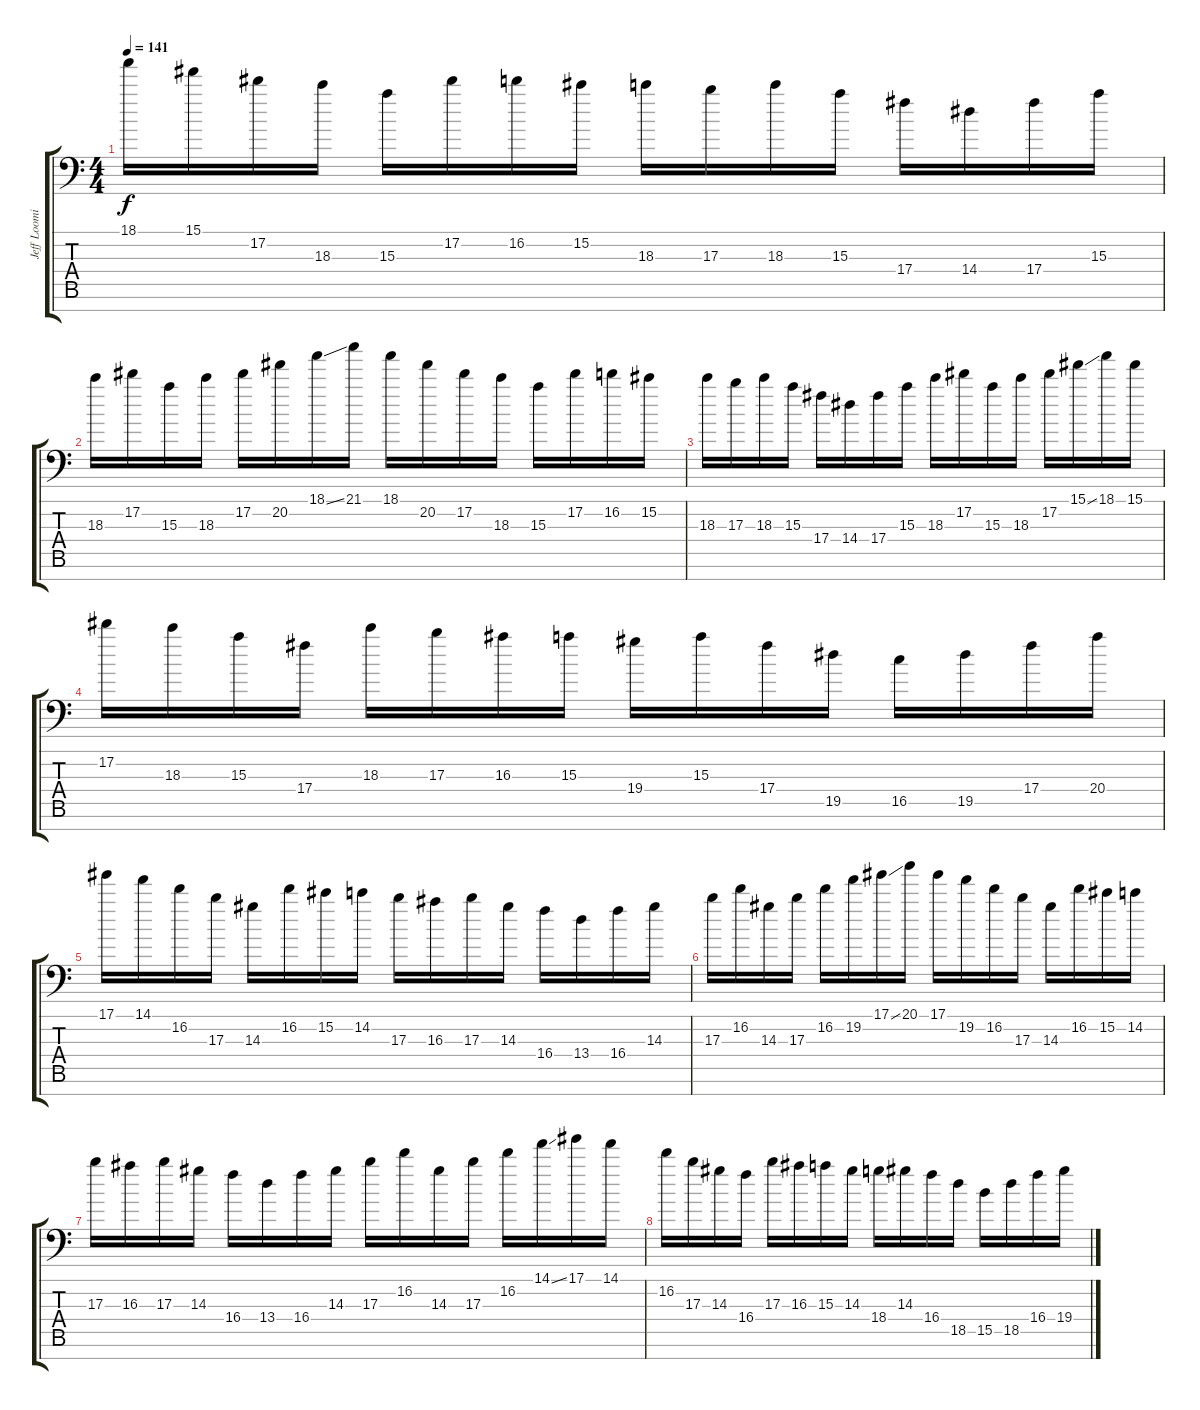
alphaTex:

\track ("Jeff Loomis Solo" "Jeff Loomi") {instrument distortionguitar}
\staff {score tabs}
\tuning (Eb4 Bb3 Gb3 Db3 Ab2 Eb2 Bb1) {hide}
\ts (4 4)
\tempo 141
\clef f4
\ks c
18.1.16{dy f balance 4 instrument distortionguitar} 15.1.16 17.2.16 18.3.16 15.3.16 17.2.16 16.2.16 15.2.16 18.3.16 17.3.16 18.3.16 15.3.16 17.4.16 14.4.16 17.4.16 15.3.16 |
18.3.16 17.2.16 15.3.16 18.3.16 17.2.16 20.2.16 18.1{ss}.16 21.1.16 18.1.16 20.2.16 17.2.16 18.3.16 15.3.16 17.2.16 16.2.16 15.2.16 |
18.3.16 17.3.16 18.3.16 15.3.16 17.4.16 14.4.16 17.4.16 15.3.16 18.3.16 17.2.16 15.3.16 18.3.16 17.2.16 15.1{ss}.16 18.1.16 15.1.16 |
17.2.16 18.3.16 15.3.16 17.4.16 18.3.16 17.3.16 16.3.16 15.3.16 19.4.16 15.3.16 17.4.16 19.5.16 16.5.16 19.5.16 17.4.16 20.4.16 |
17.1.16 14.1.16 16.2.16 17.3.16 14.3.16 16.2.16 15.2.16 14.2.16 17.3.16 16.3.16 17.3.16 14.3.16 16.4.16 13.4.16 16.4.16 14.3.16 |
17.3.16 16.2.16 14.3.16 17.3.16 16.2.16 19.2.16 17.1{ss}.16 20.1.16 17.1.16 19.2.16 16.2.16 17.3.16 14.3.16 16.2.16 15.2.16 14.2.16 |
17.3.16 16.3.16 17.3.16 14.3.16 16.4.16 13.4.16 16.4.16 14.3.16 17.3.16 16.2.16 14.3.16 17.3.16 16.2.16 14.1{ss}.16 17.1.16 14.1.16 |
16.2.16 17.3.16 14.3.16 16.4.16 17.3.16 16.3.16 15.3.16 14.3.16 18.4.16 14.3.16 16.4.16 18.5.16 15.5.16 18.5.16 16.4.16 19.4.16
